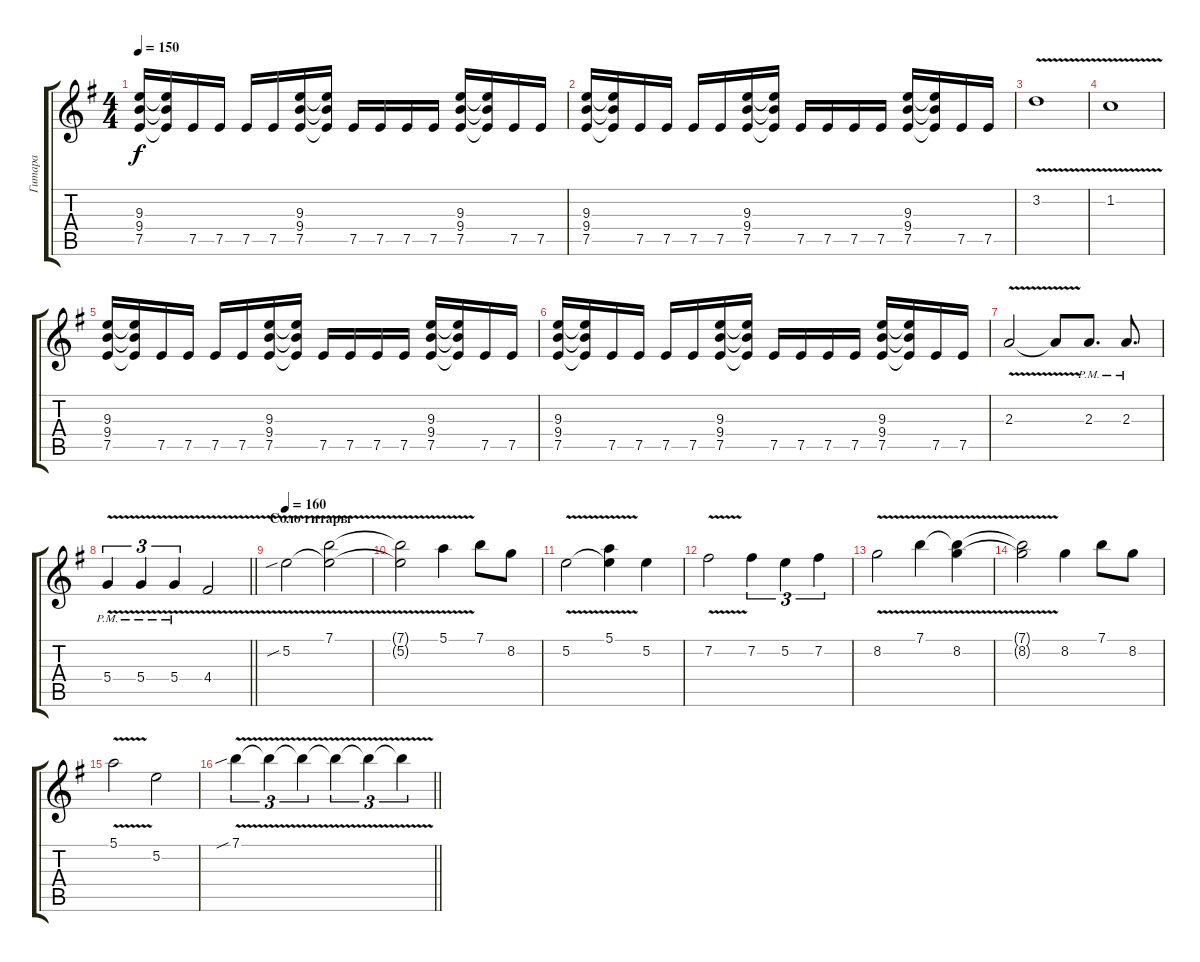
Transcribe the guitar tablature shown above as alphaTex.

\track ("Гитара" "Гитара") {instrument distortionguitar}
\staff {score tabs}
\tuning (E4 B3 G3 D3 A2 E2) {hide}
\ts (4 4)
\tempo 150
\clef g2
\ks eminor
(9.3 9.4 7.5).16{dy f} (9.3{t} 9.4{t} 7.5{t}).16 7.5.16 7.5.16 7.5.16 7.5.16 (9.3 9.4 7.5).16 (9.3{t} 9.4{t} 7.5{t}).16 7.5.16 7.5.16 7.5.16 7.5.16 (9.3 9.4 7.5).16 (9.3{t} 9.4{t} 7.5{t}).16 7.5.16 7.5.16 |
(9.3 9.4 7.5).16 (9.3{t} 9.4{t} 7.5{t}).16 7.5.16 7.5.16 7.5.16 7.5.16 (9.3 9.4 7.5).16 (9.3{t} 9.4{t} 7.5{t}).16 7.5.16 7.5.16 7.5.16 7.5.16 (9.3 9.4 7.5).16 (9.3{t} 9.4{t} 7.5{t}).16 7.5.16 7.5.16 |
3.2{v}.1 |
1.2{v}.1 |
(9.3 9.4 7.5).16 (9.3{t} 9.4{t} 7.5{t}).16 7.5.16 7.5.16 7.5.16 7.5.16 (9.3 9.4 7.5).16 (9.3{t} 9.4{t} 7.5{t}).16 7.5.16 7.5.16 7.5.16 7.5.16 (9.3 9.4 7.5).16 (9.3{t} 9.4{t} 7.5{t}).16 7.5.16 7.5.16 |
(9.3 9.4 7.5).16 (9.3{t} 9.4{t} 7.5{t}).16 7.5.16 7.5.16 7.5.16 7.5.16 (9.3 9.4 7.5).16 (9.3{t} 9.4{t} 7.5{t}).16 7.5.16 7.5.16 7.5.16 7.5.16 (9.3 9.4 7.5).16 (9.3{t} 9.4{t} 7.5{t}).16 7.5.16 7.5.16 |
2.3{v}.2 2.3{t}.8 2.3{pm}.8{d} 2.3{pm}.8{d} |
\barLineRight lightlight
5.4{v pm}.4{tu (3 2)} 5.4{v pm}.4{tu (3 2)} 5.4{v pm}.4{tu (3 2)} 4.4{v}.2 |
\section ("" "Соло гитары")
\tempo 160
5.2{v sib}.2 (7.1{v} 5.2{t}).2 |
(7.1{t} 5.2{t}).2 5.1{v}.4 7.1.8 8.2.8 |
5.2{v}.2 (5.1 5.2{t}).4 5.2.4 |
7.2{v}.2 7.2.4{tu (3 2)} 5.2.4{tu (3 2)} 7.2.4{tu (3 2)} |
8.2{v}.2 7.1{v}.4 (7.1{t} 8.2{v}).4 |
(7.1{t} 8.2{t}).2 8.2.4 7.1.8 8.2.8 |
5.1{v}.2 5.2.2 |
\barLineRight lightlight
7.1{v sib}.4{tu (3 2)} 7.1{v t}.4{tu (3 2)} 7.1{v t}.4{tu (3 2)} 7.1{v t}.4{tu (3 2)} 7.1{v t}.4{tu (3 2)} 7.1{v t}.4{tu (3 2)}
